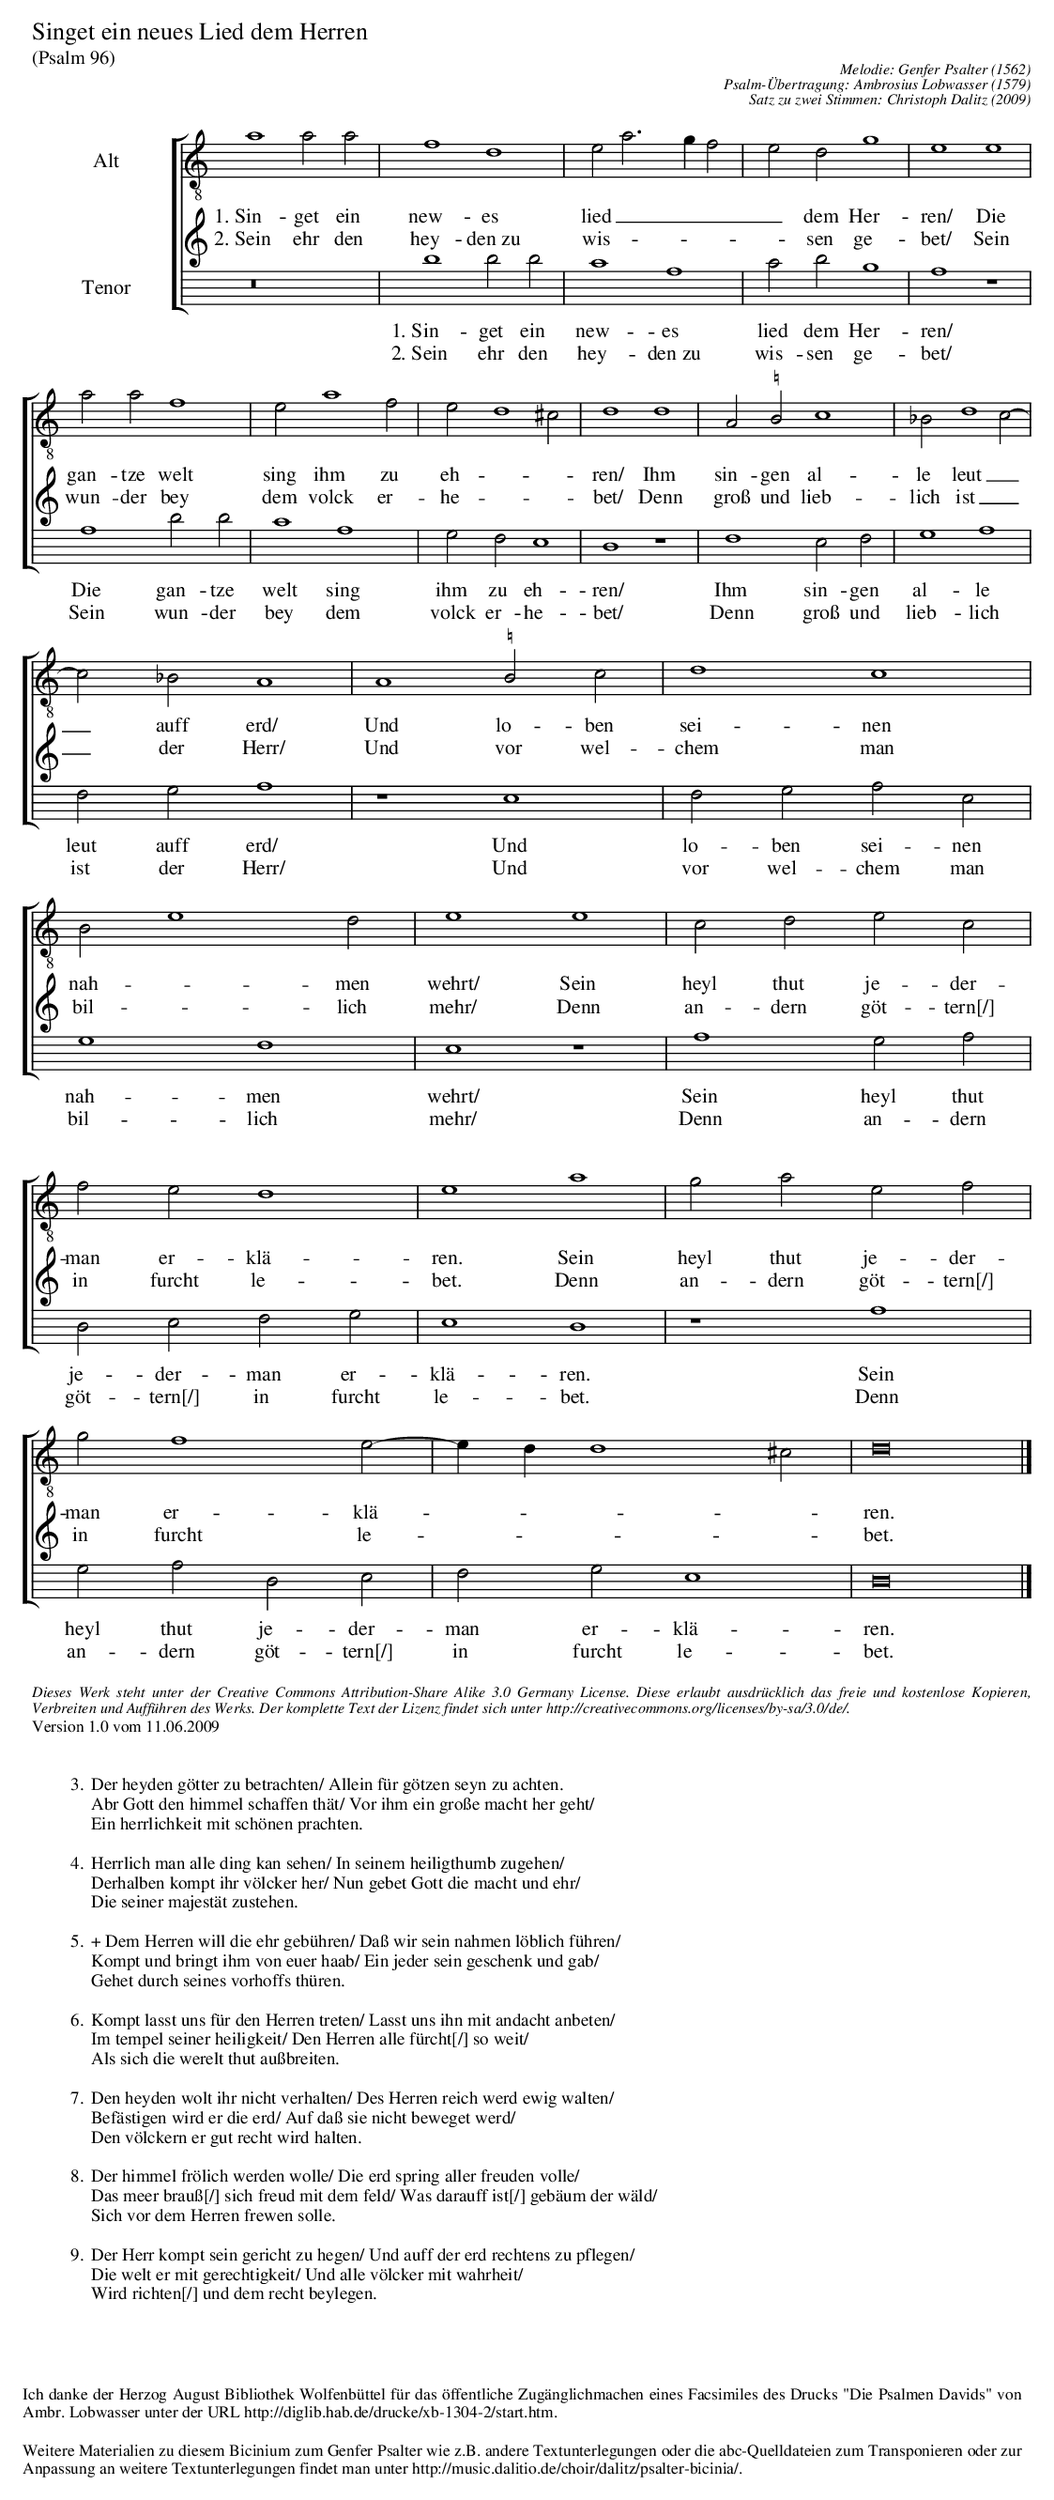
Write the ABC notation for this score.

X:1
%%staves [A|T]
T:Singet ein neues Lied dem Herren
T:(Psalm 96)
C:Melodie: Genfer Psalter (1562)
C:Psalm-Übertragung: Ambrosius Lobwasser (1579)
C:Satz zu zwei Stimmen: Christoph Dalitz (2009)
L:1/2
M:2/1 display=C|
K:DDorian
V:A clef=treble-8 name="Alt" bracket=2
V:T clef=treble8 name="Tenor" octave=-1
V:A
a2aa | f2d2 | ea>gf | edg2 | e2e2 |
w:1.~Sin-get ein new-es lied____ dem Her-ren/ Die
w:2.~Sein ehr den hey-den~zu wis --*- sen ge-bet/ Sein
aaf2 | ea2f | ed2^c | d2d2 | A"\="Bc2 | _Bd2c- |
w:gan-tze welt sing ihm zu eh -- ren/ Ihm sin-gen al-le leut_
w:wun-der bey dem volck er-he -- bet/ Denn groß und lieb-lich ist_
c_BA2 | A2 "\="Bc | d2c2 | Be2d | e2e2 | cdec |
w:_ auff erd/ Und lo-ben sei-nen nah - men wehrt/ Sein heyl thut je-der-
w:_ der Herr/ Und vor wel-chem man bil - lich mehr/ Denn an-dern göt-tern[/]
fed2 | e2a2 | gaef | gf2e- | e/d/d2^c | d4 |]
w:man er-klä-ren. Sein heyl thut je-der-man er-klä -*-- ren.
w:in furcht le-bet. Denn an-dern göt-tern[/] in furcht le -*-- bet.
V:T
z4 | d2dd | c2A2 | cdB2 | A2z2 |
w:1.~Sin-get ein new-es lied dem Her-ren/
w:2.~Sein ehr den hey-den~zu wis-sen ge-bet/
A2dd | c2A2 | GFE2 | D2z2 | F2EF | G2A2 |
w:Die gan-tze welt sing ihm zu eh-ren/ Ihm sin-gen al-le
w:Sein wun-der bey dem volck er-he-bet/ Denn groß und lieb-lich
FGA2 | z2E2 | FGAE | G2F2 | E2z2 | A2GA |
w:leut auff erd/ Und lo-ben sei-nen nah-men wehrt/ Sein heyl thut
w:ist der Herr/ Und vor wel-chem man bil-lich mehr/ Denn an-dern
DEFG | E2D2 | z2A2 | GADE | FGE2 | D4 |]
w:je-der-man er-klä-ren. Sein heyl thut je-der-man er-klä-ren.
w:göt-tern[/] in furcht le-bet. Denn an-dern göt-tern[/] in furcht le-bet.
%%textfont      Times-Italic 11.0
%%vskip 12pt
%%begintext align
Dieses Werk steht unter der Creative Commons Attribution-Share Alike 3.0 Germany
License. Diese erlaubt ausdrücklich das freie und kostenlose Kopieren,
Verbreiten und Aufführen des Werks. Der komplette Text der Lizenz findet
sich unter http://creativecommons.org/licenses/by-sa/3.0/de/.
%%endtext
%%vskip 12pt
%%textfont      Times-Roman 12.0
%%vskip -16pt
%%text Version 1.0 vom 11.06.2009
%%newpage
W:
W:
W:
W:
W:3. Der heyden götter zu betrachten/ Allein für götzen seyn zu achten.
W:Abr Gott den himmel schaffen thät/ Vor ihm ein große macht her geht/
W:Ein herrlichkeit mit schönen prachten.
W:
W:4. Herrlich man alle ding kan sehen/ In seinem heiligthumb zugehen/
W:Derhalben kompt ihr völcker her/ Nun gebet Gott die macht und ehr/
W:Die seiner majestät zustehen.
W:
W:5. + Dem Herren will die ehr gebühren/ Daß wir sein nahmen löblich führen/
W:Kompt und bringt ihm von euer haab/ Ein jeder sein geschenk und gab/
W:Gehet durch seines vorhoffs thüren.
W:
W:6. Kompt lasst uns für den Herren treten/ Lasst uns ihn mit andacht anbeten/
W:Im tempel seiner heiligkeit/ Den Herren alle fürcht[/] so weit/
W:Als sich die werelt thut außbreiten.
W:
W:7. Den heyden wolt ihr nicht verhalten/ Des Herren reich werd ewig walten/
W:Befästigen wird er die erd/ Auf daß sie nicht beweget werd/
W:Den völckern er gut recht wird halten.
W:
W:8. Der himmel frölich werden wolle/ Die erd spring aller freuden volle/
W:Das meer brauß[/] sich freud mit dem feld/ Was darauff ist[/] gebäum der wäld/
W:Sich vor dem Herren frewen solle.
W:
W:9. Der Herr kompt sein gericht zu hegen/ Und auff der erd rechtens zu pflegen/
W:Die welt er mit gerechtigkeit/ Und alle völcker mit wahrheit/
W:Wird richten[/] und dem recht beylegen.

%%vskip 60pt
%%begintext align
Ich danke der Herzog August Bibliothek Wolfenbüttel für das öffentliche
Zugänglichmachen eines Facsimiles des Drucks "Die Psalmen Davids" von Ambr. Lobwasser
unter der URL http://diglib.hab.de/drucke/xb-1304-2/start.htm.
%%endtext
%%vskip 10pt
%%begintext align
Weitere Materialien zu diesem Bicinium zum Genfer Psalter wie z.B. andere
Textunterlegungen oder die abc-Quelldateien zum Transponieren oder
zur Anpassung an weitere Textunterlegungen findet man unter
http://music.dalitio.de/choir/dalitz/psalter-bicinia/.
